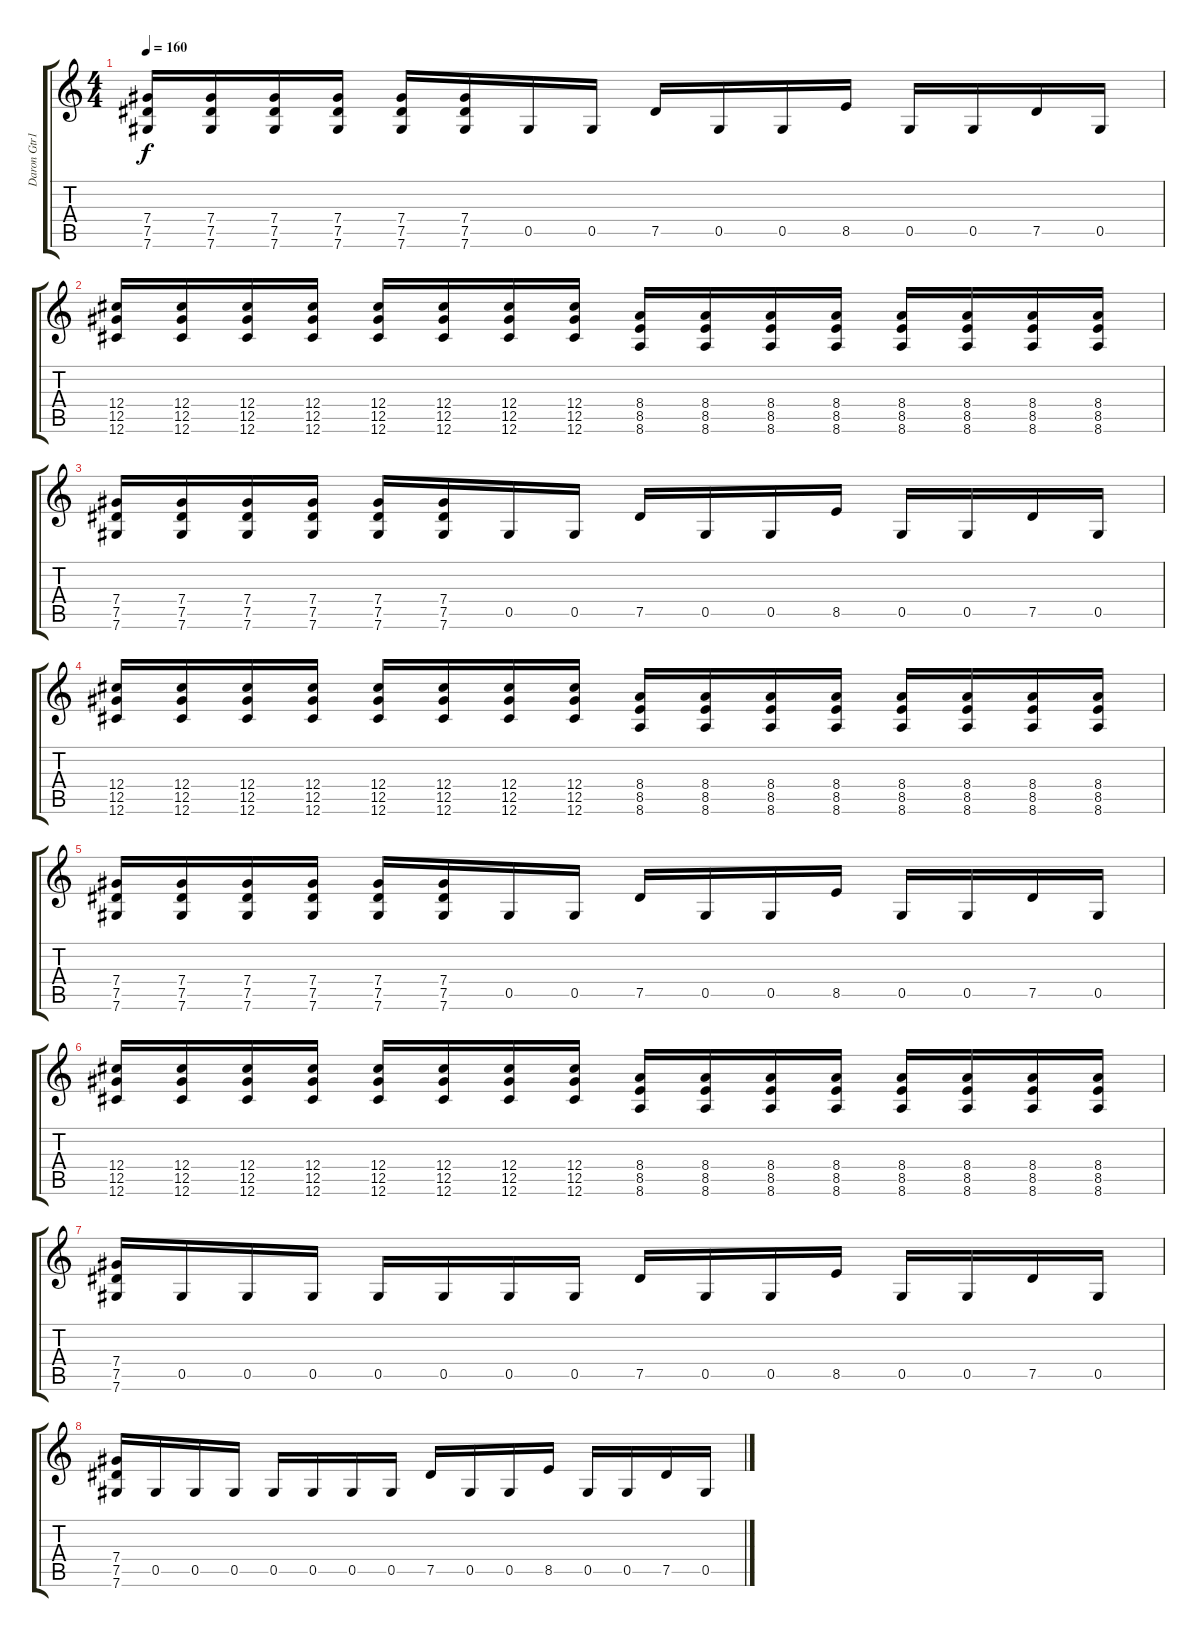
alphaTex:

\track ("Daron Gtr1" "Daron Gtr1") {instrument distortionguitar}
\staff {score tabs}
\tuning (Eb4 Bb3 Gb3 Db3 Ab2 Db2) {hide}
\ts (4 4)
\tempo 160
\clef g2
\ks c
(7.4 7.5 7.6).16{dy f} (7.4 7.5 7.6).16 (7.4 7.5 7.6).16 (7.4 7.5 7.6).16 (7.4 7.5 7.6).16 (7.4 7.5 7.6).16 0.5.16 0.5.16 7.5.16 0.5.16 0.5.16 8.5.16 0.5.16 0.5.16 7.5.16 0.5.16 |
(12.4 12.5 12.6).16 (12.4 12.5 12.6).16 (12.4 12.5 12.6).16 (12.4 12.5 12.6).16 (12.4 12.5 12.6).16 (12.4 12.5 12.6).16 (12.4 12.5 12.6).16 (12.4 12.5 12.6).16 (8.4 8.5 8.6).16 (8.4 8.5 8.6).16 (8.4 8.5 8.6).16 (8.4 8.5 8.6).16 (8.4 8.5 8.6).16 (8.4 8.5 8.6).16 (8.4 8.5 8.6).16 (8.4 8.5 8.6).16 |
(7.4 7.5 7.6).16 (7.4 7.5 7.6).16 (7.4 7.5 7.6).16 (7.4 7.5 7.6).16 (7.4 7.5 7.6).16 (7.4 7.5 7.6).16 0.5.16 0.5.16 7.5.16 0.5.16 0.5.16 8.5.16 0.5.16 0.5.16 7.5.16 0.5.16 |
(12.4 12.5 12.6).16 (12.4 12.5 12.6).16 (12.4 12.5 12.6).16 (12.4 12.5 12.6).16 (12.4 12.5 12.6).16 (12.4 12.5 12.6).16 (12.4 12.5 12.6).16 (12.4 12.5 12.6).16 (8.4 8.5 8.6).16 (8.4 8.5 8.6).16 (8.4 8.5 8.6).16 (8.4 8.5 8.6).16 (8.4 8.5 8.6).16 (8.4 8.5 8.6).16 (8.4 8.5 8.6).16 (8.4 8.5 8.6).16 |
(7.4 7.5 7.6).16 (7.4 7.5 7.6).16 (7.4 7.5 7.6).16 (7.4 7.5 7.6).16 (7.4 7.5 7.6).16 (7.4 7.5 7.6).16 0.5.16 0.5.16 7.5.16 0.5.16 0.5.16 8.5.16 0.5.16 0.5.16 7.5.16 0.5.16 |
(12.4 12.5 12.6).16 (12.4 12.5 12.6).16 (12.4 12.5 12.6).16 (12.4 12.5 12.6).16 (12.4 12.5 12.6).16 (12.4 12.5 12.6).16 (12.4 12.5 12.6).16 (12.4 12.5 12.6).16 (8.4 8.5 8.6).16 (8.4 8.5 8.6).16 (8.4 8.5 8.6).16 (8.4 8.5 8.6).16 (8.4 8.5 8.6).16 (8.4 8.5 8.6).16 (8.4 8.5 8.6).16 (8.4 8.5 8.6).16 |
(7.4 7.5 7.6).16{balance 8} 0.5.16 0.5.16 0.5.16 0.5.16 0.5.16 0.5.16 0.5.16 7.5.16 0.5.16 0.5.16 8.5.16 0.5.16 0.5.16 7.5.16 0.5.16 |
(7.4 7.5 7.6).16{balance 8} 0.5.16 0.5.16 0.5.16 0.5.16 0.5.16 0.5.16 0.5.16 7.5.16 0.5.16 0.5.16 8.5.16 0.5.16 0.5.16 7.5.16 0.5.16
